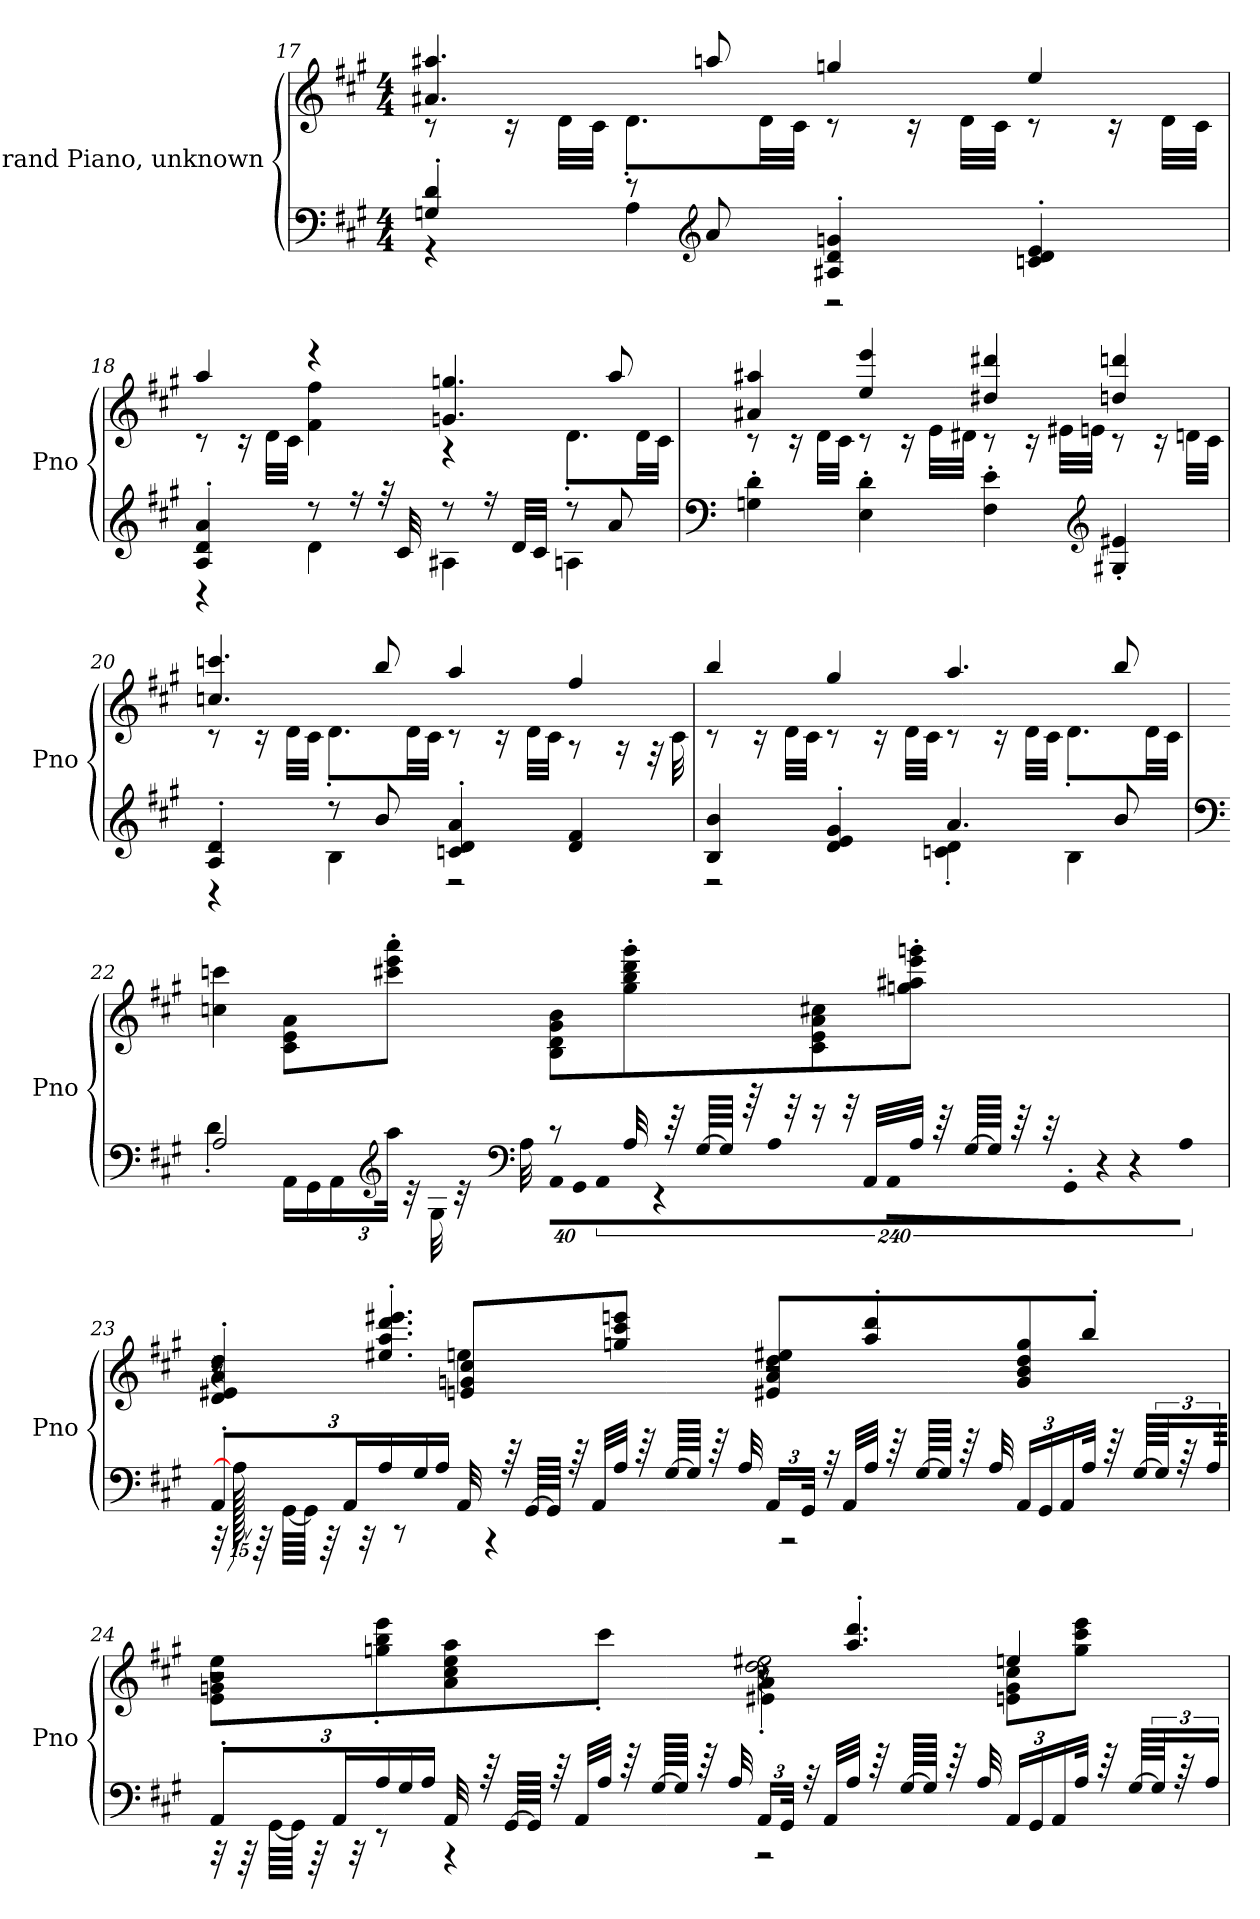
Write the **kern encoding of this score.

**kern	**kern
*part1	*part1
*staff2	*staff1
*I"Grand Piano, unknown	*
*I'Pno	*
*clefF4	*clefG2
*k[f#c#g#]	*k[f#c#g#]
*M4/4	*M4/4
=17	=17
*^	*^
4Gn/' 4d/'	4r	4.a#X/ 4.aa#X/	8r
.	.	.	16r
.	.	.	32d\LLL
.	.	.	32c#\JJJ
8r	4A\	.	8.d'\L
*clefG2	*	*	*
8a/	.	8aan/	.
.	.	.	32d\LL
.	.	.	32c#\JJJ
4A#X/' 4d/' 4gn/'	2r	4ggn/	8r
.	.	.	16r
.	.	.	32d\LLL
.	.	.	32c#\JJJ
4cn/' 4d/' 4e/'	.	4ee/	8r
.	.	.	16r
.	.	.	32d\LLL
.	.	.	32c#\JJJ
!!LO:LB:g=z	!!
=18	=18	=18	=18
4A/' 4d/' 4a/'	4r	4aa/	8r
.	.	.	16r
.	.	.	32d\LLL
.	.	.	32c#\JJJ
8r	4d\	4r	4f#\ 4ff#\
16r	.	.	.
32r	.	.	.
32c#/	.	.	.
8r	4A#X\	4.gn/ 4.ggn/	4r
16r	.	.	.
32d/LLL	.	.	.
32c#/JJJ	.	.	.
8r	4An\	.	8.d'\L
8a/	.	8aa/	.
.	.	.	32d\LL
.	.	.	32c#\JJJ
*v	*v	*	*
=19	=19	=19
*clefF4	*	*
4Gn\' 4d\'	4a#X/ 4aa#X/	8r
.	.	16r
.	.	32d\LLL
.	.	32c#\JJJ
4E\' 4d\'	4ee/ 4eee/	8r
.	.	16r
.	.	32e\LLL
.	.	32d#X\JJJ
4F#\' 4e\'	4dd#X/ 4ddd#X/	8r
.	.	16r
.	.	32e#X\LLL
.	.	32en\JJJ
*clefG2	*	*
4G#X/' 4e#X/'	4ddn/ 4dddn/	8r
.	.	16r
.	.	32dn\LLL
.	.	32c#\JJJ
!!LO:LB:g=z	!!
=20	=20	=20
*^	*	*
4A/' 4d/'	4r	4.ccn/ 4.cccn/	8r
.	.	.	16r
.	.	.	32d\LLL
.	.	.	32c#\JJJ
8r	4B\	.	8.d'\L
8b/	.	8bb/	.
.	.	.	32d\LL
.	.	.	32c#\JJJ
4cn/' 4d/' 4a/'	2r	4aa/	8r
.	.	.	16r
.	.	.	32d\LLL
.	.	.	32c#\JJJ
4d/ 4f#/	.	4ff#/	8r
.	.	.	16r
.	.	.	32r
.	.	.	32c#\
=21	=21	=21	=21
4B/ 4b/	2r	4bb/	8r
.	.	.	16r
.	.	.	32d\LLL
.	.	.	32c#\JJJ
4d/' 4e/' 4g#/'	.	4gg#/	8r
.	.	.	16r
.	.	.	32d\LLL
.	.	.	32c#\JJJ
4.a/	4cn\' 4d\'	4.aa/	8r
.	.	.	16r
.	.	.	32d\LLL
.	.	.	32c#\JJJ
.	4B\	.	8.d'\L
8b/	.	8bb/	.
.	.	.	32d\LL
.	.	.	32c#\JJJ
*	*	*v	*v
!!LO:LB:g=z
=22	=22	=22
*clefF4	*	*
2A/	4d'\	4ccn\ 4cccn\
*	*Xbrackettup	*
.	24AA\LL	8c#\ 8e\ 8a\L
.	24GG#\	.
.	24AA\	.
*clefG2	*	*
*	*brackettup	*
.	48aa\JJk	8ccc#X\' 8eee\' 8aaa\'J
.	48r	.
.	48G#\	.
.	32r	.
*clefF4	*	*
.	32A\	.
!	!LO:N:vis=32	!
8r	640%23AA\LLL	8B\ 8d\ 8g#\ 8b\L
!	!LO:N:vis=32	!
.	640%23GG#\J	.
!	!LO:N:vis=16	!
.	1920%137AA\JJ	.
32A/	.	8gg#\' 8bb\' 8ddd\' 8ggg#\'
!	!LO:N:vis=16	!
.	1920%137r	.
64r	.	.
[64G#/LLLL	.	.
64G#/JJJJ]	.	.
64r	.	.
!	!LO:N:vis=32	!
.	640%23A\	.
32r	.	.
16r	.	8c#\ 8e\ 8a\ 8cc#X\
!	!LO:N:vis=32	!
.	640%23AA\KLL	.
!	!LO:N:vis=16	!
.	1920%137GG#'\JJ	.
32r	.	.
32AA/LLL	.	.
!	!LO:N:vis=16	!
.	1920%137r	.
32A/JJJ	.	8ggn\' 8aa#X\' 8eee\' 8gggn\'J
64r	.	.
[64G#/LLLL	.	.
!	!LO:N:vis=32	!
.	640%23r	.
64G#/JJJJ]	.	.
64r	.	.
.	[1920%67A\	.
32r	.	.
!!LO:LB:g=z
=23	=23	=23
*Xbrackettup	*	*
*	*	*^
*	*	*	*^
12AA'/L	32r	8r	4r	4d/' 4e#X/' 4a/' 4dd/'
.	960A\]	.	.	.
.	64r	.	.	.
.	[64GG#\LLLL	.	.	.
.	64GG#\JJJJ]	.	.	.
.	64r	.	.	.
24AA/L	.	.	.	.
.	32r	.	.	.
24A/	.	4.ee#X/' 4.aa/' 4.ddd/' 4.eee#X/'	.	.
.	8r	.	.	.
24G#/	.	.	.	.
24A/JJ	.	.	.	.
32AA/	.	.	4een\	8en/ 8gn/ 8cc#/L
.	4r	.	.	.
64r	.	.	.	.
[64GG#/LLLL	.	.	.	.
64GG#/JJJJ]	.	.	.	.
64r	.	.	.	.
32AA/LLL	.	.	.	.
32A/JJJ	.	.	.	8ggn/ 8ccc#/ 8eeen/J
64r	.	.	.	.
[64G#/LLLL	.	.	.	.
64G#/JJJJ]	.	.	.	.
64r	.	.	.	.
32A/	.	.	.	.
24AA/LL	.	2r	2r	8e#X/ 8a/ 8dd/ 8ee#X/L
.	2r	.	.	.
48GG#/JJk	.	.	.	.
32r	.	.	.	.
32AA/LLL	.	.	.	.
32A/JJJ	.	.	.	8aa/' 8ddd/'
64r	.	.	.	.
[64G#/LLLL	.	.	.	.
64G#/JJJJ]	.	.	.	.
64r	.	.	.	.
32A/	.	.	.	.
24AA/LL	.	.	.	8g/ 8b/ 8dd/ 8gg/
24GG#/	.	.	.	.
24AA/	.	.	.	.
32A/JJk	.	.	.	8bb'/J
64r	.	.	.	.
[64G#/LLLL	.	.	.	.
*brackettup	*	*	*	*
96G#/JJJJ]	.	.	.	.
96r	.	.	.	.
24A/	.	.	.	.
960ryy	.	960ryy	960ryy	960ryy
*	*	*v	*v	*v
!!LO:PB:g=z
=24	=24	=24
*Xbrackettup	*	*
*	*	*^
*	*	*	*^
*	*	*	*	*^
12AA'/L	32r	2r	2r	2r	8e\ 8gn\ 8b\ 8ee\L
.	64r	.	.	.	.
.	[64GG#\LLLL	.	.	.	.
.	64GG#\JJJJ]	.	.	.	.
.	64r	.	.	.	.
24AA/L	.	.	.	.	.
.	32r	.	.	.	.
24A/	8r	.	.	.	8ggn\' 8bb\' 8eee\'
24G#/	.	.	.	.	.
24A/JJ	.	.	.	.	.
32AA/	4r	.	.	.	8a\ 8cc#\ 8ee\ 8aa\
64r	.	.	.	.	.
[64GG#/LLLL	.	.	.	.	.
64GG#/JJJJ]	.	.	.	.	.
64r	.	.	.	.	.
32AA/LLL	.	.	.	.	.
32A/JJJ	.	.	.	.	8ccc#'\J
64r	.	.	.	.	.
[64G#/LLLL	.	.	.	.	.
64G#/JJJJ]	.	.	.	.	.
64r	.	.	.	.	.
32A/	.	.	.	.	.
24AA/LL	2r	8r	2dd\ 2ee#X\	4r	4e#X\' 4a\'
48GG#/JJk	.	.	.	.	.
32r	.	.	.	.	.
32AA/LLL	.	.	.	.	.
32A/JJJ	.	4.aa/' 4.ddd/'	.	.	.
64r	.	.	.	.	.
[64G#/LLLL	.	.	.	.	.
64G#/JJJJ]	.	.	.	.	.
64r	.	.	.	.	.
32A/	.	.	.	.	.
24AA/LL	.	.	.	4een/	8en\ 8g\ 8cc#\L
24GG#/	.	.	.	.	.
24AA/	.	.	.	.	.
32A/JJk	.	.	.	.	8gg\ 8ccc#\ 8eee\J
64r	.	.	.	.	.
[64G#/LLLL	.	.	.	.	.
*brackettup	*	*	*	*	*
96G#/JJJJ]	.	.	.	.	.
96r	.	.	.	.	.
24A/	.	.	.	.	.
*v	*v	*	*	*	*
*	*v	*v	*v	*v
=	=
*-	*-
